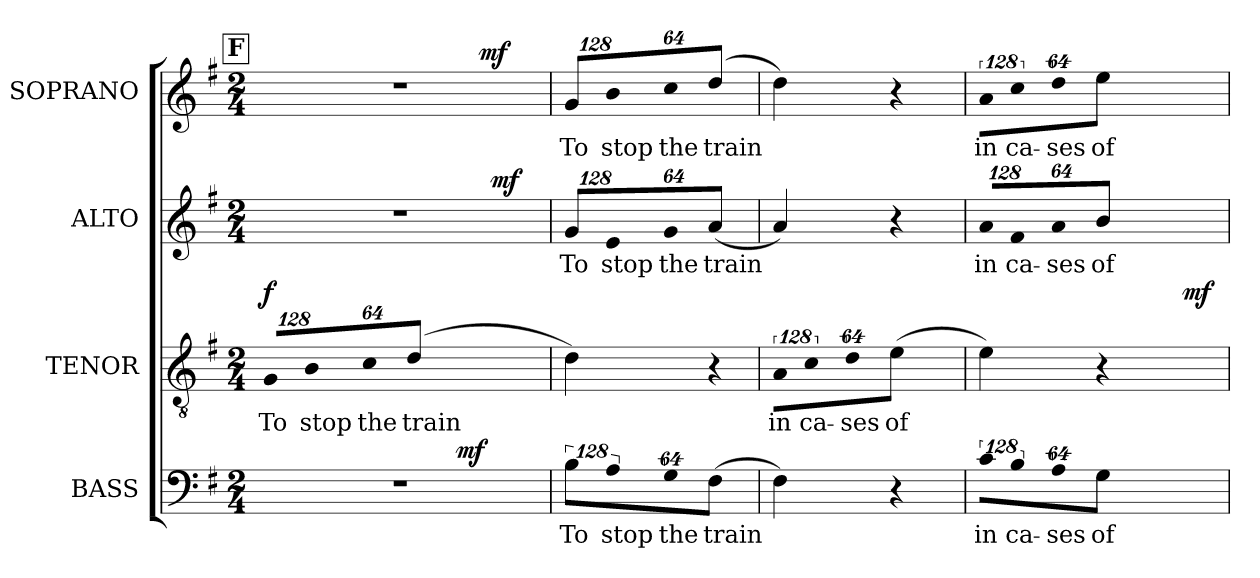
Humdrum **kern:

**kern	**text	**dynam	**kern	**text	**dynam	**kern	**text	**dynam	**kern	**text	**dynam
*part4	*part4	*part4	*part3	*part3	*part3	*part2	*part2	*part2	*part1	*part1	*part1
*staff4	*staff4	*staff4	*staff3	*staff3	*staff3	*staff2	*staff2	*staff2	*staff1	*staff1	*staff1
*I"BASS	*	*	*I"TENOR	*	*	*I"ALTO	*	*	*I"SOPRANO	*	*
*I'B.	*	*	*I'T.	*	*	*I'A.	*	*	*I'S.	*	*
!!LO:PB:g=z
*clefF4	*	*	*clefGv2	*	*	*clefG2	*	*	*clefG2	*	*
*	*	*	*ITrd7c12	*	*	*	*	*	*	*	*
*k[f#]	*	*	*k[f#]	*	*	*k[f#]	*	*	*k[f#]	*	*
*G:	*	*	*G:	*	*	*G:	*	*	*G:	*	*
*M2/4	*	*	*M2/4	*	*	*M2/4	*	*	*M2/4	*	*
!!LO:REH:place=s1:B:color=#000000:enc=box:fs=17.1407:t=F
=53	=53	=53	=53	=53	=53	=53	=53	=53	=53	=53	=53
!LO:N:vis=1	!	!	!	!	!	!	!	!	!	!	!
*	*	*	*Xbrackettup	*	*	*	*	*	*	*	*
!	!	!	!LO:N:vis=8	!	!	!	!	!	!	!	!
!	!	!	!	!	!	!	!	!	!LO:TX:a:t=’	!	!
!	!	!	!	!LO:LY:b:color=#000000	!	!LO:N:vis=1	!	!	!LO:N:vis=1	!	!
*^	*	*	*	*	*	*^	*	*	*^	*	*
*	*	*	*	*	*	*	*	*	*	*	*	*^	*	*
2r	4ryy	.	.	1024%85GGi/L	To	f	2r	4ryy	.	.	2r	4ryy	32ryy	.	.
.	.	.	.	.	.	.	.	.	.	.	.	.	128ryy	.	.
.	.	.	.	.	.	.	.	.	.	.	.	.	512.ryy	.	.
*	*	*	*	*	*	*	*	*	*	*	*MM100	*	*	*	*
.	.	.	.	.	.	.	.	.	.	.	.	.	4ryy	.	.
!	!	!	!	!LO:N:vis=8	!	!	!	!	!	!	!	!	!	!	!
!	!	!	!	!	!LO:LY:b:color=#000000	!	!	!	!	!	!	!	!	!	!
.	.	.	.	1024%85BBi/	stop	.	.	.	.	.	.	.	.	.	.
!	!	!	!	!LO:N:vis=8	!	!	!	!	!	!	!	!	!	!	!
!	!	!	!	!	!LO:LY:b:color=#000000	!	!	!	!	!	!	!	!	!	!
.	.	.	.	512%43Ci/J	the	.	.	.	.	.	.	.	.	.	.
!	!	!	!	!	!LO:LY:b:color=#000000	!	!	!	!	!	!	!	!	!	!
.	16ryy	.	.	(4Di\	train	.	.	8ryy	.	.	.	8ryy	.	.	.
.	.	.	.	.	.	.	.	.	.	.	.	.	8ryy	.	.
.	32ryy	.	.	.	.	.	.	.	.	.	.	.	.	.	.
.	128ryy	.	.	.	.	.	.	.	.	.	.	.	.	.	.
.	512ryy	.	.	.	.	.	.	.	.	.	.	.	.	.	.
.	8ryy	.	mf	.	.	.	.	.	.	.	.	.	.	.	.
.	.	.	.	.	.	.	.	32ryy	.	.	.	64ryy	.	.	.
.	.	.	.	.	.	.	.	.	.	.	.	512ryy	.	.	.
.	.	.	.	.	.	.	.	.	.	.	.	16ryy	.	.	mf
.	.	.	.	.	.	.	.	512.ryy	.	.	.	.	.	.	.
.	.	.	.	.	.	.	.	16ryy	.	mf	.	.	.	.	.
.	.	.	.	.	.	.	.	.	.	.	.	.	16ryy	.	.
.	.	.	.	.	.	.	.	.	.	.	.	32ryy	.	.	.
.	.	.	.	.	.	.	.	64ryy	.	.	.	.	.	.	.
.	64ryy	.	.	.	.	.	.	.	.	.	.	.	.	.	.
.	.	.	.	.	.	.	.	.	.	.	.	.	64ryy	.	.
.	.	.	.	.	.	.	.	.	.	.	.	128..ryy	.	.	.
.	.	.	.	.	.	.	.	128ryy	.	.	.	.	.	.	.
.	256.ryy	.	.	.	.	.	.	.	.	.	.	.	.	.	.
.	.	.	.	.	.	.	.	256ryy	.	.	.	.	256ryy	.	.
.	.	.	.	.	.	.	.	1024ryy	.	.	.	.	1024ryy	.	.
=54	=54	=54	=54	=54	=54	=54	=54	=54	=54	=54	=54	=54	=54	=54	=54
!LO:N:vis=8	!	!	!	!	!	!	!	!	!	!	!	!	!	!	!
*	*	*	*	*	*	*	*v	*v	*	*	*	*	*	*	*
*v	*v	*	*	*	*	*	*	*	*	*v	*v	*v	*	*
*^	*	*	*	*	*	*^	*	*	*^	*	*
*	*	*	*	*	*	*	*	*	*	*	*	*^	*	*
!	!	!LO:LY:b:color=#000000	!	!	!	!	!	!	!	!	!	!	!	!	!
*	*	*	*	*	*	*	*v	*v	*	*	*	*	*	*	*
*v	*v	*	*	*	*	*	*	*	*	*v	*v	*v	*	*
*	*	*	*	*	*	*Xbrackettup	*	*	*	*	*
*^	*	*	*	*	*	*^	*	*	*^	*	*
*	*	*	*	*	*	*	*	*	*	*	*	*^	*	*
!	!	!	!	!	!	!	!LO:N:vis=8	!	!	!	!	!	!	!	!
*	*	*	*	*	*	*	*v	*v	*	*	*	*	*	*	*
*v	*v	*	*	*	*	*	*	*	*	*v	*v	*v	*	*
*^	*	*	*	*	*	*^	*	*	*^	*	*
*	*	*	*	*	*	*	*	*	*	*	*	*^	*	*
!	!	!	!	!	!	!	!	!	!LO:LY:b:color=#000000	!	!	!	!	!	!
*	*	*	*	*	*	*	*v	*v	*	*	*	*	*	*	*
*v	*v	*	*	*	*	*	*	*	*	*v	*v	*v	*	*
*	*	*	*	*	*	*	*	*	*Xbrackettup	*	*
*^	*	*	*	*	*	*^	*	*	*^	*	*
*	*	*	*	*	*	*	*	*	*	*	*	*^	*	*
!	!	!	!	!	!	!	!	!	!	!	!LO:N:vis=8	!	!	!	!
*	*	*	*	*	*	*	*v	*v	*	*	*	*	*	*	*
*v	*v	*	*	*	*	*	*	*	*	*v	*v	*v	*	*
*^	*	*	*	*	*	*^	*	*	*^	*	*
*	*	*	*	*	*	*	*	*	*	*	*	*^	*	*
!	!	!	!	!	!	!	!	!	!	!	!	!	!	!LO:LY:b:color=#000000	!
*	*	*	*	*	*	*	*v	*v	*	*	*	*	*	*	*
*v	*v	*	*	*	*	*	*	*	*	*v	*v	*v	*	*
1024%85Bi\L	To	.	4Di\)	.	.	1024%85gi/L	To	.	1024%85gi/L	To	.
!LO:N:vis=8	!	!	!	!	!	!	!	!	!	!	!
!	!LO:LY:b:color=#000000	!	!	!	!	!LO:N:vis=8	!	!	!	!	!
!	!	!	!	!	!	!	!LO:LY:b:color=#000000	!	!LO:N:vis=8	!	!
!	!	!	!	!	!	!	!	!	!	!LO:LY:b:color=#000000	!
1024%85Ai\	stop	.	.	.	.	1024%85ei/	stop	.	1024%85bi/	stop	.
!LO:N:vis=8	!	!	!	!	!	!	!	!	!	!	!
!	!LO:LY:b:color=#000000	!	!	!	!	!LO:N:vis=8	!	!	!	!	!
!	!	!	!	!	!	!	!LO:LY:b:color=#000000	!	!LO:N:vis=8	!	!
!	!	!	!	!	!	!	!	!	!	!LO:LY:b:color=#000000	!
512%43Gi\J	the	.	.	.	.	512%43gi/J	the	.	512%43cci/J	the	.
!	!LO:LY:b:color=#000000	!	!	!	!	!	!	!	!	!	!
!	!	!	!	!	!	!	!LO:LY:b:color=#000000	!	!	!	!
!	!	!	!	!	!	!	!	!	!	!LO:LY:b:color=#000000	!
(4F#i\	train	.	4r	.	.	(4ai/	train	.	(4ddi\	train	.
=55	=55	=55	=55	=55	=55	=55	=55	=55	=55	=55	=55
*	*	*	*brackettup	*	*	*	*	*	*	*	*
!	!	!	!LO:N:vis=8	!	!	!	!	!	!	!	!
!	!	!	!	!LO:LY:b:color=#000000	!	!	!	!	!	!	!
4F#i\)	.	.	1024%85AAi\L	in	.	4ai/)	.	.	4ddi\)	.	.
!	!	!	!LO:N:vis=8	!	!	!	!	!	!	!	!
!	!	!	!	!LO:LY:b:color=#000000	!	!	!	!	!	!	!
.	.	.	1024%85Ci\	ca-	.	.	.	.	.	.	.
!	!	!	!LO:N:vis=8	!	!	!	!	!	!	!	!
!	!	!	!	!LO:LY:b:color=#000000	!	!	!	!	!	!	!
.	.	.	512%43Di\J	-ses	.	.	.	.	.	.	.
!	!	!	!	!LO:LY:b:color=#000000	!	!	!	!	!	!	!
4r	.	.	(4Ei\	of	.	4r	.	.	4r	.	.
=56	=56	=56	=56	=56	=56	=56	=56	=56	=56	=56	=56
!LO:N:vis=8	!	!	!	!	!	!	!	!	!	!	!
!	!LO:LY:b:color=#000000	!	!	!	!	!LO:N:vis=8	!	!	!	!	!
!	!	!	!	!	!	!	!LO:LY:b:color=#000000	!	!	!	!
*	*	*	*	*	*	*	*	*	*brackettup	*	*
!	!	!	!	!	!	!	!	!	!LO:N:vis=8	!	!
!	!	!	!	!	!	!	!	!	!	!LO:LY:b:color=#000000	!
*	*	*	*^	*	*	*	*	*	*	*	*
1024%85ci\L	in	.	4Ei\)	4ryy	.	.	1024%85ai/L	in	.	1024%85ai\L	in	.
!LO:N:vis=8	!	!	!	!	!	!	!	!	!	!	!	!
!	!LO:LY:b:color=#000000	!	!	!	!	!	!LO:N:vis=8	!	!	!	!	!
!	!	!	!	!	!	!	!	!LO:LY:b:color=#000000	!	!LO:N:vis=8	!	!
!	!	!	!	!	!	!	!	!	!	!	!LO:LY:b:color=#000000	!
1024%85Bi\	ca-	.	.	.	.	.	1024%85f#i/	ca-	.	1024%85cci\	ca-	.
!LO:N:vis=8	!	!	!	!	!	!	!	!	!	!	!	!
!	!LO:LY:b:color=#000000	!	!	!	!	!	!LO:N:vis=8	!	!	!	!	!
!	!	!	!	!	!	!	!	!LO:LY:b:color=#000000	!	!LO:N:vis=8	!	!
!	!	!	!	!	!	!	!	!	!	!	!LO:LY:b:color=#000000	!
512%43Ai\J	-ses	.	.	.	.	.	512%43ai/J	-ses	.	512%43ddi\J	-ses	.
!	!LO:LY:b:color=#000000	!	!	!	!	!	!	!	!	!	!	!
!	!	!	!	!	!	!	!	!LO:LY:b:color=#000000	!	!	!	!
!	!	!	!	!	!	!	!	!	!	!	!LO:LY:b:color=#000000	!
4Gi\	of	.	4r	8ryy	.	.	4bi\	of	.	4eei\	of	.
.	.	.	.	16ryy	.	.	.	.	.	.	.	.
.	.	.	.	32ryy	.	.	.	.	.	.	.	.
.	.	.	.	64ryy	.	.	.	.	.	.	.	.
.	.	.	.	128...ryy	.	.	.	.	.	.	.	.
.	.	.	.	1024ryy	.	mf	.	.	.	.	.	.
*	*	*	*v	*v	*	*	*	*	*	*	*	*
=	=	=	=	=	=	=	=	=	=	=	=
*-	*-	*-	*-	*-	*-	*-	*-	*-	*-	*-	*-
